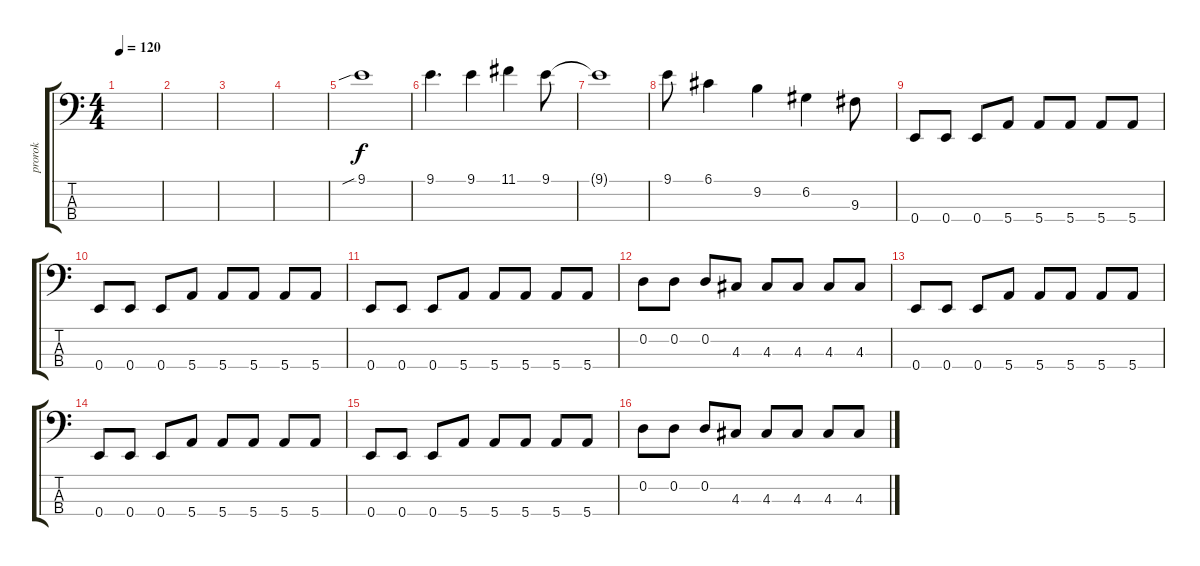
\track ("prorok" "prorok") {instrument electricbassfinger}
\staff {score tabs}
\tuning (G2 D2 A1 E1) {hide}
\ts (4 4)
\tempo 120
\clef f4
\ks c
|
|
|
|
9.1{sib}.1 |
9.1.4{d} 9.1.4 11.1.4 9.1.8 |
9.1{t}.1 |
9.1.8 6.1.4 9.2.4 6.2.4 9.3.8 |
0.4.8 0.4.8 0.4.8 5.4.8 5.4.8 5.4.8 5.4.8 5.4.8 |
0.4.8 0.4.8 0.4.8 5.4.8 5.4.8 5.4.8 5.4.8 5.4.8 |
0.4.8 0.4.8 0.4.8 5.4.8 5.4.8 5.4.8 5.4.8 5.4.8 |
0.2.8 0.2.8 0.2.8 4.3.8 4.3.8 4.3.8 4.3.8 4.3.8 |
0.4.8 0.4.8 0.4.8 5.4.8 5.4.8 5.4.8 5.4.8 5.4.8 |
0.4.8 0.4.8 0.4.8 5.4.8 5.4.8 5.4.8 5.4.8 5.4.8 |
0.4.8 0.4.8 0.4.8 5.4.8 5.4.8 5.4.8 5.4.8 5.4.8 |
0.2.8 0.2.8 0.2.8 4.3.8 4.3.8 4.3.8 4.3.8 4.3.8
